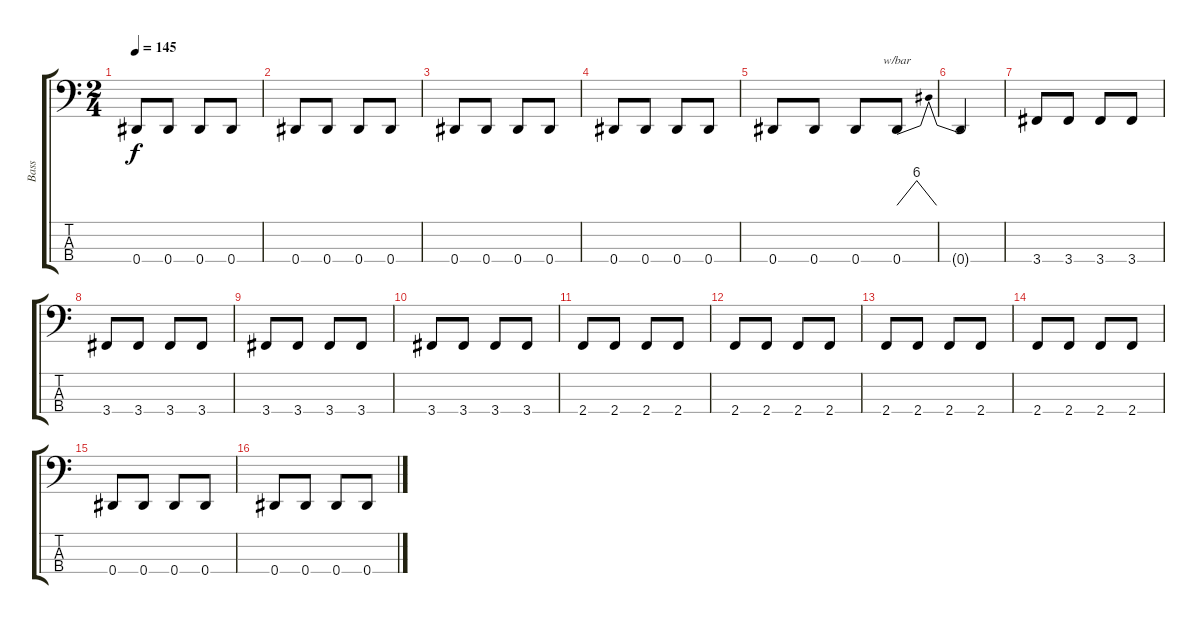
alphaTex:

\track ("Bass" "Bass") {instrument electricbassfinger}
\staff {score tabs}
\tuning (Ab2 Eb2 Bb1 Eb1) {hide}
\ts (2 4)
\tempo 145
\clef f4
\ks c
0.4.8{dy f} 0.4.8 0.4.8 0.4.8 |
0.4.8 0.4.8 0.4.8 0.4.8 |
0.4.8 0.4.8 0.4.8 0.4.8 |
0.4.8 0.4.8 0.4.8 0.4.8 |
0.4.8 0.4.8 0.4.8 0.4.8{tbe (dip default 0 0 20 24 40 24 60 0)} |
0.4{t}.2 |
3.4.8 3.4.8 3.4.8 3.4.8 |
3.4.8 3.4.8 3.4.8 3.4.8 |
3.4.8 3.4.8 3.4.8 3.4.8 |
3.4.8 3.4.8 3.4.8 3.4.8 |
2.4.8 2.4.8 2.4.8 2.4.8 |
2.4.8 2.4.8 2.4.8 2.4.8 |
2.4.8 2.4.8 2.4.8 2.4.8 |
2.4.8 2.4.8 2.4.8 2.4.8 |
0.4.8 0.4.8 0.4.8 0.4.8 |
0.4.8 0.4.8 0.4.8 0.4.8
